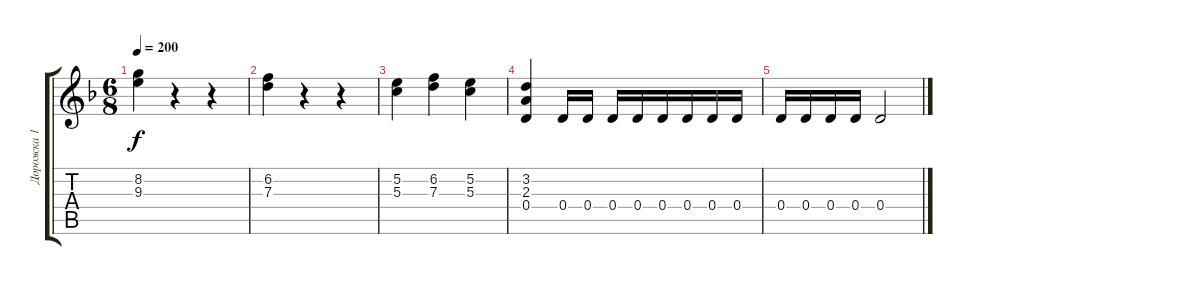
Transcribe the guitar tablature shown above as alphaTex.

\track ("Дорожка 1" "Дорожка 1") {instrument acousticguitarsteel}
\staff {score tabs}
\tuning (E4 B3 G3 D3 A2 E2) {hide}
\ts (6 8)
\tempo 200
\clef g2
\ks f
(8.2 9.3).4{dy f} r.4 r.4 |
(6.2 7.3).4 r.4 r.4 |
(5.2 5.3).4 (6.2 7.3).4 (5.2 5.3).4 |
(3.2 2.3 0.4).4 0.4.16 0.4.16 0.4.16 0.4.16 0.4.16 0.4.16 0.4.16 0.4.16 |
0.4.16 0.4.16 0.4.16 0.4.16 0.4.2
